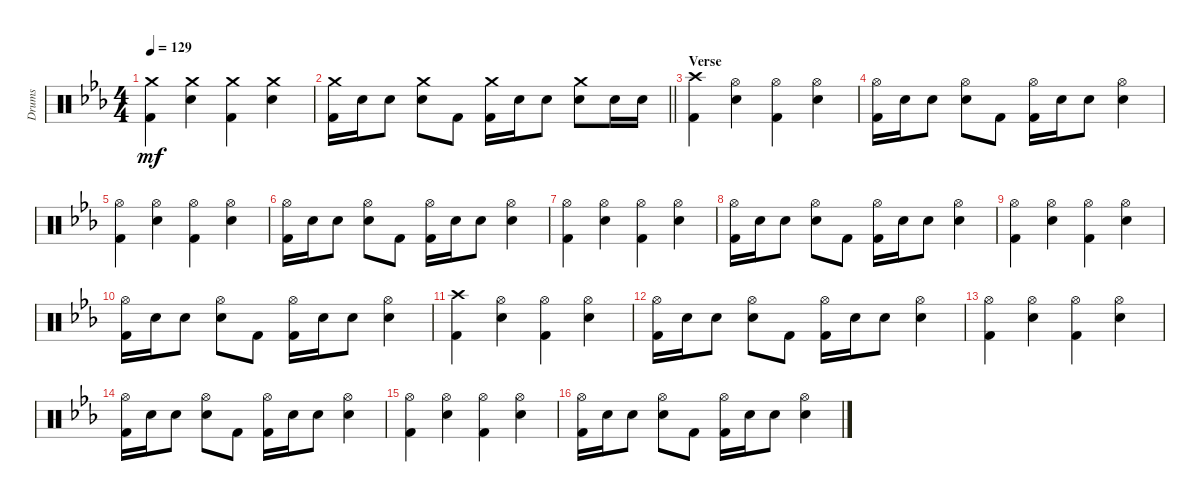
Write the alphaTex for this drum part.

\track ("Drums" "Drums") {instrument percussion}
\staff {score}
\articulation defaults
\ts (4 4)
\tempo 129
\clef neutral
\ks eb
("Crash medium (hit)" "Kick (hit) 2").4{dy mf} ("Crash medium (hit)" "Electric Snare (hit)").4 ("Crash medium (hit)" "Kick (hit) 2").4 ("Crash medium (hit)" "Electric Snare (hit)").4 |
\barLineRight lightlight
("Crash medium (hit)" "Kick (hit) 2").16 "Electric Snare (hit)".16 "Electric Snare (hit)".8 ("Crash medium (hit)" "Electric Snare (hit)").8 "Kick (hit) 2".8 ("Crash medium (hit)" "Kick (hit) 2").16 "Electric Snare (hit)".16 "Electric Snare (hit)".8 ("Crash medium (hit)" "Electric Snare (hit)").8 "Electric Snare (hit)".16 "Electric Snare (hit)".16 |
\section ("" "Verse")
("Crash high (hit)" "Kick (hit) 2").4 ("Hi-Hat (open)" "Electric Snare (hit)").4 ("Hi-Hat (open)" "Kick (hit) 2").4 ("Hi-Hat (open)" "Electric Snare (hit)").4 |
("Hi-Hat (open)" "Kick (hit) 2").16 "Electric Snare (hit)".16 "Electric Snare (hit)".8 ("Hi-Hat (open)" "Electric Snare (hit)").8 "Kick (hit) 2".8 ("Hi-Hat (open)" "Kick (hit) 2").16 "Electric Snare (hit)".16 "Electric Snare (hit)".8 ("Hi-Hat (open)" "Electric Snare (hit)").4 |
("Hi-Hat (open)" "Kick (hit) 2").4 ("Hi-Hat (open)" "Electric Snare (hit)").4 ("Hi-Hat (open)" "Kick (hit) 2").4 ("Hi-Hat (open)" "Electric Snare (hit)").4 |
("Hi-Hat (open)" "Kick (hit) 2").16 "Electric Snare (hit)".16 "Electric Snare (hit)".8 ("Hi-Hat (open)" "Electric Snare (hit)").8 "Kick (hit) 2".8 ("Hi-Hat (open)" "Kick (hit) 2").16 "Electric Snare (hit)".16 "Electric Snare (hit)".8 ("Hi-Hat (open)" "Electric Snare (hit)").4 |
("Hi-Hat (open)" "Kick (hit) 2").4 ("Hi-Hat (open)" "Electric Snare (hit)").4 ("Hi-Hat (open)" "Kick (hit) 2").4 ("Hi-Hat (open)" "Electric Snare (hit)").4 |
("Hi-Hat (open)" "Kick (hit) 2").16 "Electric Snare (hit)".16 "Electric Snare (hit)".8 ("Hi-Hat (open)" "Electric Snare (hit)").8 "Kick (hit) 2".8 ("Hi-Hat (open)" "Kick (hit) 2").16 "Electric Snare (hit)".16 "Electric Snare (hit)".8 ("Hi-Hat (open)" "Electric Snare (hit)").4 |
("Hi-Hat (open)" "Kick (hit) 2").4 ("Hi-Hat (open)" "Electric Snare (hit)").4 ("Hi-Hat (open)" "Kick (hit) 2").4 ("Hi-Hat (open)" "Electric Snare (hit)").4 |
("Hi-Hat (open)" "Kick (hit) 2").16 "Electric Snare (hit)".16 "Electric Snare (hit)".8 ("Hi-Hat (open)" "Electric Snare (hit)").8 "Kick (hit) 2".8 ("Hi-Hat (open)" "Kick (hit) 2").16 "Electric Snare (hit)".16 "Electric Snare (hit)".8 ("Hi-Hat (open)" "Electric Snare (hit)").4 |
("Crash high (hit)" "Kick (hit) 2").4 ("Hi-Hat (open)" "Electric Snare (hit)").4 ("Hi-Hat (open)" "Kick (hit) 2").4 ("Hi-Hat (open)" "Electric Snare (hit)").4 |
("Hi-Hat (open)" "Kick (hit) 2").16 "Electric Snare (hit)".16 "Electric Snare (hit)".8 ("Hi-Hat (open)" "Electric Snare (hit)").8 "Kick (hit) 2".8 ("Hi-Hat (open)" "Kick (hit) 2").16 "Electric Snare (hit)".16 "Electric Snare (hit)".8 ("Hi-Hat (open)" "Electric Snare (hit)").4 |
("Hi-Hat (open)" "Kick (hit) 2").4 ("Hi-Hat (open)" "Electric Snare (hit)").4 ("Hi-Hat (open)" "Kick (hit) 2").4 ("Hi-Hat (open)" "Electric Snare (hit)").4 |
("Hi-Hat (open)" "Kick (hit) 2").16 "Electric Snare (hit)".16 "Electric Snare (hit)".8 ("Hi-Hat (open)" "Electric Snare (hit)").8 "Kick (hit) 2".8 ("Hi-Hat (open)" "Kick (hit) 2").16 "Electric Snare (hit)".16 "Electric Snare (hit)".8 ("Hi-Hat (open)" "Electric Snare (hit)").4 |
("Hi-Hat (open)" "Kick (hit) 2").4 ("Hi-Hat (open)" "Electric Snare (hit)").4 ("Hi-Hat (open)" "Kick (hit) 2").4 ("Hi-Hat (open)" "Electric Snare (hit)").4 |
("Hi-Hat (open)" "Kick (hit) 2").16 "Electric Snare (hit)".16 "Electric Snare (hit)".8 ("Hi-Hat (open)" "Electric Snare (hit)").8 "Kick (hit) 2".8 ("Hi-Hat (open)" "Kick (hit) 2").16 "Electric Snare (hit)".16 "Electric Snare (hit)".8 ("Hi-Hat (open)" "Electric Snare (hit)").4
